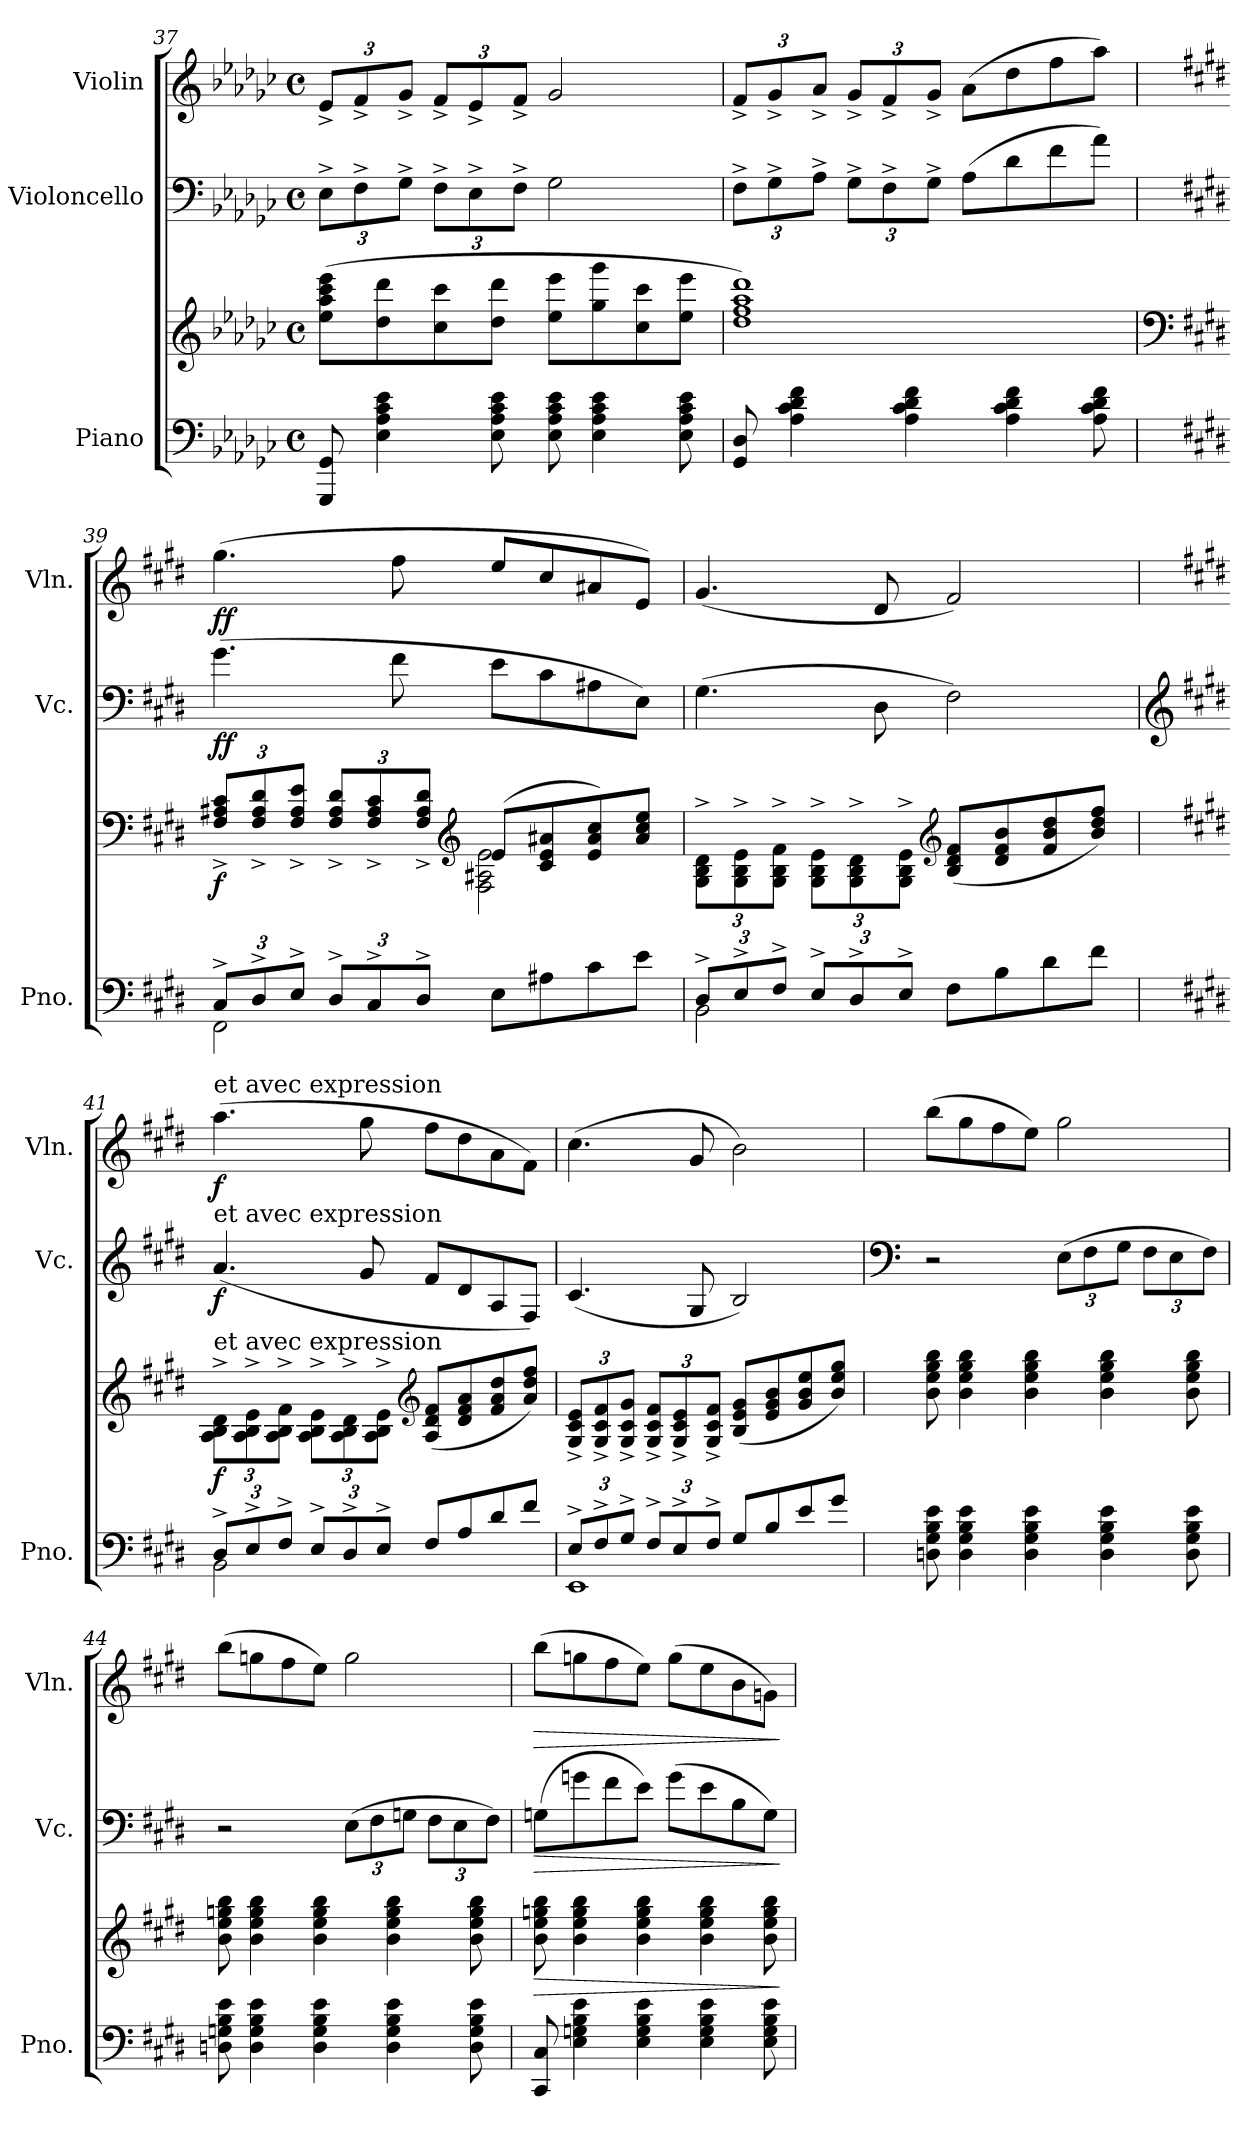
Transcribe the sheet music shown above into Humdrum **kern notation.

**kern	**kern	**dynam	**kern	**dynam	**kern	**dynam
*part3	*part3	*part3	*part2	*part2	*part1	*part1
*staff4	*staff3	*staff3/4	*staff2	*staff2	*staff1	*staff1
*I"Piano	*	*	*I"Violoncello	*	*I"Violin	*
*I'Pno.	*	*	*I'Vc.	*	*I'Vln.	*
*clefF4	*clefG2	*	*clefF4	*	*clefG2	*
*k[b-e-a-d-g-c-]	*k[b-e-a-d-g-c-]	*	*k[b-e-a-d-g-c-]	*	*k[b-e-a-d-g-c-]	*
*M4/4	*M4/4	*	*M4/4	*	*M4/4	*
*met(c)	*met(c)	*	*met(c)	*	*met(c)	*
*	*	*	*Xbrackettup	*	*Xbrackettup	*
=37	=37	=37	=37	=37	=37	=37
8GGG-/ 8GG-/	(>8ee-\ 8aa-\ 8ccc-\ 8eee-\L	.	12E-^\L	.	12e-^/L	.
.	.	.	12F^\	.	12f^/	.
4E-\ 4A-\ 4c-\ 4e-\	8dd-\ 8ddd-\	.	.	.	.	.
.	.	.	12G-^\J	.	12g-^/J	.
.	8cc-\ 8ccc-\	.	12F^\L	.	12f^/L	.
.	.	.	12E-^\	.	12e-^/	.
8E-\ 8A-\ 8c-\ 8e-\	8dd-\ 8ddd-\J	.	.	.	.	.
.	.	.	12F^\J	.	12f^/J	.
8E-\ 8A-\ 8c-\ 8e-\	8ee-\ 8eee-\L	.	2G-\	.	2g-/	.
4E-\ 4A-\ 4c-\ 4e-\	8gg-\ 8ggg-\	.	.	.	.	.
.	8cc-\ 8ccc-\	.	.	.	.	.
8E-\ 8A-\ 8c-\ 8e-\	8ee-\ 8eee-\J	.	.	.	.	.
!!LO:PB:g=z
=38	=38	=38	=38	=38	=38	=38
8GG-/ 8D-/	1dd- 1ff 1aa- 1ddd-)	.	12F^\L	.	12f^/L	.
.	.	.	12G-^\	.	12g-^/	.
4A-\ 4c-\ 4d-\ 4f\	.	.	.	.	.	.
.	.	.	12A-^\J	.	12a-^/J	.
.	.	.	12G-^\L	.	12g-^/L	.
.	.	.	12F^\	.	12f^/	.
4A-\ 4c-\ 4d-\ 4f\	.	.	.	.	.	.
.	.	.	12G-^\J	.	12g-^/J	.
.	.	.	(>8A-\L	.	(>8a-\L	.
4A-\ 4c-\ 4d-\ 4f\	.	.	8d-\	.	8dd-\	.
.	.	.	8f\	.	8ff\	.
8A-\ 8c-\ 8d-\ 8f\	.	.	8a-\J)	.	8aa-\J)	.
=39	=39	=39	=39	=39	=39	=39
*	*clefF4	*	*	*	*	*
*k[f#c#g#d#]	*k[f#c#g#d#]	*	*k[f#c#g#d#]	*	*k[f#c#g#d#]	*
*Xbrackettup	*Xbrackettup	*	*	*	*	*
*^	*^	*	*	*	*	*
!	!	!	!	!LO:DY:b	!	!LO:DY:b	!	!LO:DY:b
12C#^/L	2FF#\	12F#/^ 12A#X/^ 12c#/^L	2ryy	f	(>4.g#\	ff	(>4.gg#\	ff
12D#^/	.	12F#/^ 12A#/^ 12d#/^	.	.	.	.	.	.
12E^/J	.	12F#/^ 12A#/^ 12e/^J	.	.	.	.	.	.
12D#^/L	.	12F#/^ 12A#/^ 12d#/^L	.	.	.	.	.	.
12C#^/	.	12F#/^ 12A#/^ 12c#/^	.	.	.	.	.	.
.	.	.	.	.	8f#\	.	8ff#\	.
12D#^/J	.	12F#/^ 12A#/^ 12d#/^J	.	.	.	.	.	.
*	*	*clefG2	*	*	*	*	*	*
8E\L	2ryy	(>8e/L	2F#\ 2A#X\ 2e\	.	8e\L	.	8ee/L	.
8A#X\	.	8c#/ 8e/ 8a#X/	.	.	8c#\	.	8cc#/	.
8c#\	.	8e/ 8a#/ 8cc#/)	.	.	8A#X\	.	8a#X/	.
8e\J	.	8a#/ 8cc#/ 8ee/J	.	.	8E\J)	.	8e/J)	.
*	*	*v	*v	*	*	*	*	*
=40	=40	=40	=40	=40	=40	=40	=40
12D#^/L	2BB\	12G#\^ 12B\^ 12d#\^L	.	(>4.G#\	.	(<4.g#/	.
12E^/	.	12G#\^ 12B\^ 12e\^	.	.	.	.	.
12F#^/J	.	12G#\^ 12B\^ 12f#\^J	.	.	.	.	.
12E^/L	.	12G#\^ 12B\^ 12e\^L	.	.	.	.	.
12D#^/	.	12G#\^ 12B\^ 12d#\^	.	.	.	.	.
.	.	.	.	8D#\	.	8d#/	.
12E^/J	.	12G#\^ 12B\^ 12e\^J	.	.	.	.	.
*	*	*clefG2	*	*	*	*	*
8F#\L	2ryy	(<8B/ 8d#/ 8f#/L	.	2F#\)	.	2f#/)	.
8B\	.	8d#/ 8f#/ 8b/	.	.	.	.	.
8d#\	.	8f#/ 8b/ 8dd#/	.	.	.	.	.
8f#\J	.	8b/ 8dd#/ 8ff#/J)	.	.	.	.	.
=41	=41	=41	=41	=41	=41	=41	=41
*	*	*	*	*clefG2	*	*	*
*k[f#c#g#d#]	*	*k[f#c#g#d#]	*	*k[f#c#g#d#]	*	*k[f#c#g#d#]	*
!	!	!	!	!	!	!LO:TX:a:t=et avec expression	!
!	!	!	!	!LO:TX:a:t=et avec expression	!	!	!
!	!	!LO:TX:a:t=et avec expression	!	!	!	!	!
!	!	!	!LO:DY:b	!	!LO:DY:b	!	!LO:DY:b
12D#^/L	2BB\	12A\^ 12B\^ 12d#\^L	f	(>4.a/	f	(>4.aa\	f
12E^/	.	12A\^ 12B\^ 12e\^	.	.	.	.	.
12F#^/J	.	12A\^ 12B\^ 12f#\^J	.	.	.	.	.
12E^/L	.	12A\^ 12B\^ 12e\^L	.	.	.	.	.
12D#^/	.	12A\^ 12B\^ 12d#\^	.	.	.	.	.
.	.	.	.	8g#/	.	8gg#\	.
12E^/J	.	12A\^ 12B\^ 12e\^J	.	.	.	.	.
*	*	*clefG2	*	*	*	*	*
8F#/L	2ryy	(<8A/ 8d#/ 8f#/L	.	8f#/L	.	8ff#\L	.
8A/	.	8d#/ 8f#/ 8a/	.	8d#/	.	8dd#\	.
8d#/	.	8f#/ 8a/ 8dd#/	.	8A/	.	8a\	.
8f#/J	.	8a/ 8dd#/ 8ff#/J)	.	8F#/J)	.	8f#\J)	.
!!LO:LB:g=z
=42	=42	=42	=42	=42	=42	=42	=42
12E^/L	1EE	12G#/^ 12c#/^ 12e/^L	.	(<4.c#/	.	(>4.cc#\	.
12F#^/	.	12G#/^ 12c#/^ 12f#/^	.	.	.	.	.
12G#^/J	.	12G#/^ 12c#/^ 12g#/^J	.	.	.	.	.
12F#^/L	.	12G#/^ 12c#/^ 12f#/^L	.	.	.	.	.
12E^/	.	12G#/^ 12c#/^ 12e/^	.	.	.	.	.
.	.	.	.	8G#/	.	8g#/	.
12F#^/J	.	12G#/^ 12c#/^ 12f#/^J	.	.	.	.	.
8G#/L	.	(<8B/ 8e/ 8g#/L	.	2B/)	.	2b\)	.
8B/	.	8e/ 8g#/ 8b/	.	.	.	.	.
8e/	.	8g#/ 8b/ 8ee/	.	.	.	.	.
8g#/J	.	8b/ 8ee/ 8gg#/J)	.	.	.	.	.
*v	*v	*	*	*	*	*	*
=43	=43	=43	=43	=43	=43	=43
*	*	*	*clefF4	*	*	*
8Dn\ 8G#\ 8B\ 8e\	8b\ 8ee\ 8gg#\ 8bb\	.	2r	.	(>8bb\L	.
4D\ 4G#\ 4B\ 4e\	4b\ 4ee\ 4gg#\ 4bb\	.	.	.	8gg#\	.
.	.	.	.	.	8ff#\	.
4D\ 4G#\ 4B\ 4e\	4b\ 4ee\ 4gg#\ 4bb\	.	.	.	8ee\J)	.
.	.	.	(>12E\L	.	2gg#\	.
.	.	.	12F#\	.	.	.
4D\ 4G#\ 4B\ 4e\	4b\ 4ee\ 4gg#\ 4bb\	.	.	.	.	.
.	.	.	12G#\J	.	.	.
.	.	.	12F#\L	.	.	.
.	.	.	12E\	.	.	.
8D\ 8G#\ 8B\ 8e\	8b\ 8ee\ 8gg#\ 8bb\	.	.	.	.	.
.	.	.	12F#\J)	.	.	.
=44	=44	=44	=44	=44	=44	=44
8Dn\ 8Gn\ 8B\ 8e\	8b\ 8ee\ 8ggn\ 8bb\	.	2r	.	(>8bb\L	.
4D\ 4G\ 4B\ 4e\	4b\ 4ee\ 4gg\ 4bb\	.	.	.	8ggn\	.
.	.	.	.	.	8ff#\	.
4D\ 4G\ 4B\ 4e\	4b\ 4ee\ 4gg\ 4bb\	.	.	.	8ee\J)	.
.	.	.	(>12E\L	.	2gg\	.
.	.	.	12F#\	.	.	.
4D\ 4G\ 4B\ 4e\	4b\ 4ee\ 4gg\ 4bb\	.	.	.	.	.
.	.	.	12Gn\J	.	.	.
.	.	.	12F#\L	.	.	.
.	.	.	12E\	.	.	.
8D\ 8G\ 8B\ 8e\	8b\ 8ee\ 8gg\ 8bb\	.	.	.	.	.
.	.	.	12F#\J)	.	.	.
=45	=45	=45	=45	=45	=45	=45
!	!	!LO:HP:b	!	!LO:HP:b	!	!LO:HP:b
8CC#/ 8C#/	8b\ 8ee\ 8ggn\ 8bb\	>	(>8Gn\L	>	(>8bb\L	>
4E\ 4Gn\ 4B\ 4e\	4b\ 4ee\ 4gg\ 4bb\	.	8gn\	.	8ggn\	.
.	.	.	8f#\	.	8ff#\	.
4E\ 4G\ 4B\ 4e\	4b\ 4ee\ 4gg\ 4bb\	.	8e\J)	.	8ee\J)	.
.	.	.	(>8g\L	.	(>8gg\L	.
4E\ 4G\ 4B\ 4e\	4b\ 4ee\ 4gg\ 4bb\	.	8e\	.	8ee\	.
.	.	.	8B\	.	8b\	.
8E\ 8G\ 8B\ 8e\	8b\ 8ee\ 8gg\ 8bb\	.	8G\J)	.	8gn\J)	.
.	.	]	.	]	.	]
=	=	=	=	=	=	=
*-	*-	*-	*-	*-	*-	*-
